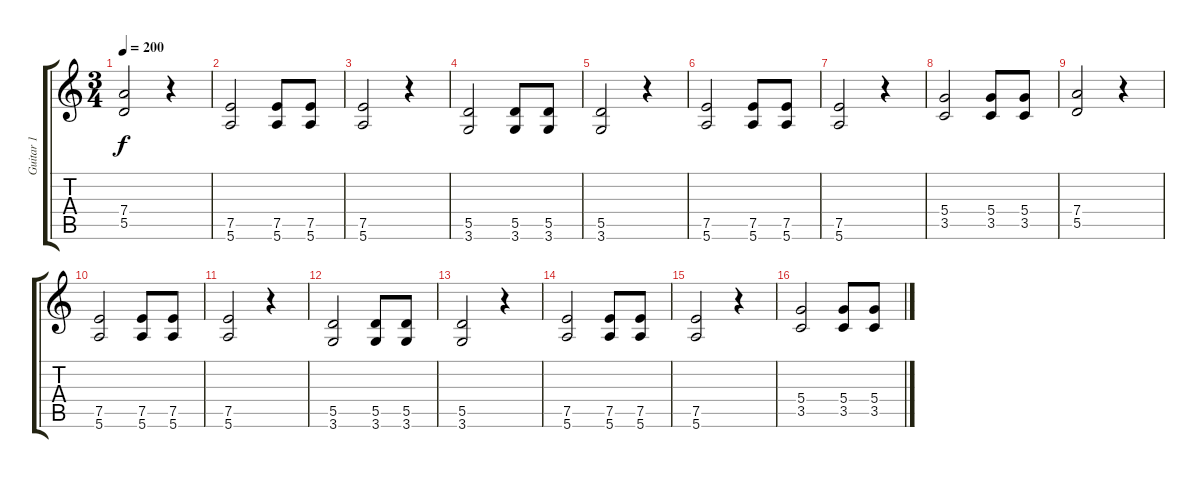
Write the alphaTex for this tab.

\track ("Guitar 1" "Guitar 1") {instrument distortionguitar}
\staff {score tabs}
\tuning (E4 B3 G3 D3 A2 E2) {hide}
\ts (3 4)
\tempo 200
\clef g2
\ks c
(7.4 5.5).2{dy f} r.4 |
(7.5 5.6).2 (7.5 5.6).8 (7.5 5.6).8 |
(7.5 5.6).2 r.4 |
(5.5 3.6).2 (5.5 3.6).8 (5.5 3.6).8 |
(5.5 3.6).2 r.4 |
(7.5 5.6).2 (7.5 5.6).8 (7.5 5.6).8 |
(7.5 5.6).2 r.4 |
(5.4 3.5).2 (5.4 3.5).8 (5.4 3.5).8 |
(7.4 5.5).2 r.4 |
(7.5 5.6).2 (7.5 5.6).8 (7.5 5.6).8 |
(7.5 5.6).2 r.4 |
(5.5 3.6).2 (5.5 3.6).8 (5.5 3.6).8 |
(5.5 3.6).2 r.4 |
(7.5 5.6).2 (7.5 5.6).8 (7.5 5.6).8 |
(7.5 5.6).2 r.4 |
(5.4 3.5).2 (5.4 3.5).8 (5.4 3.5).8
